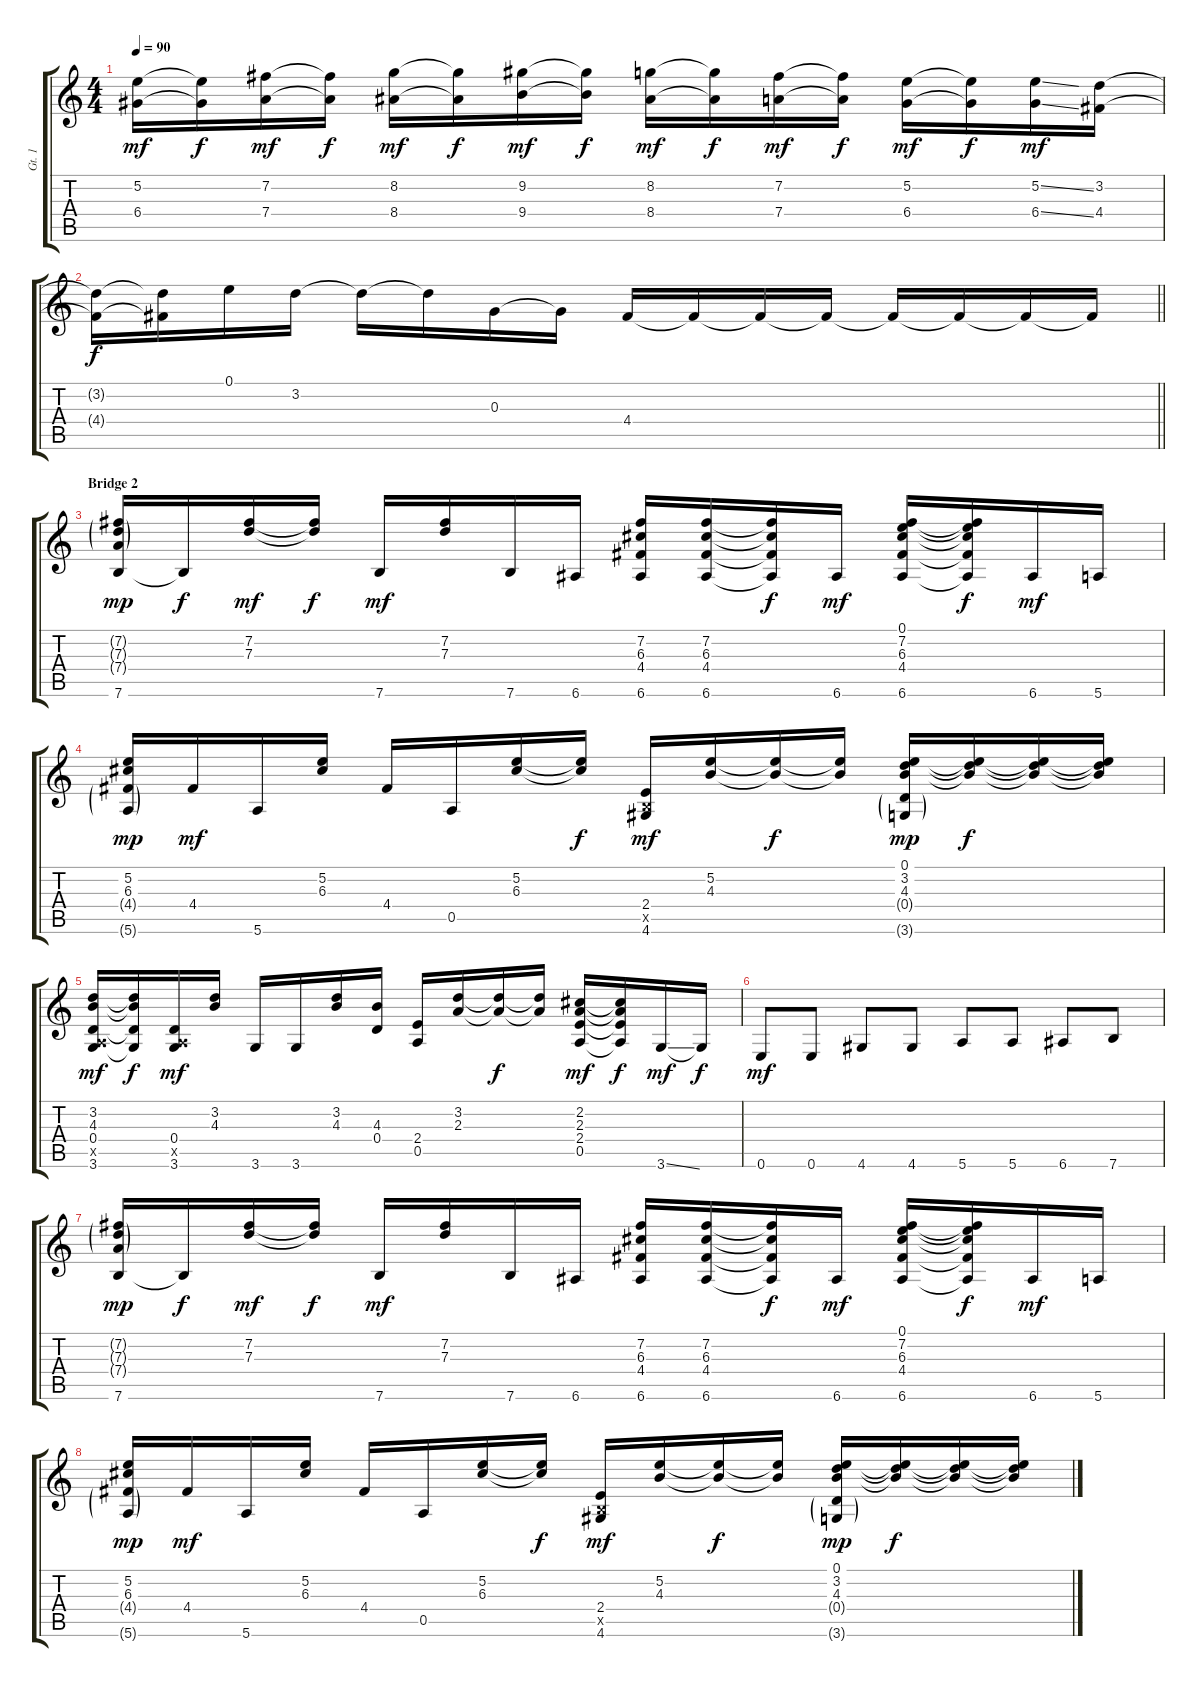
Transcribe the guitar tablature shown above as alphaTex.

\track ("Gt. 1" "Gt. 1") {instrument distortionguitar}
\staff {score tabs}
\tuning (E4 B3 G3 D3 A2 E2) {hide}
\ts (4 4)
\tempo 90
\clef g2
\ks c
(5.2 6.4).16{dy mf} (5.2{t} 6.4{t}).16{dy f} (7.2 7.4).16{dy mf} (7.2{t} 7.4{t}).16{dy f} (8.2 8.4).16{dy mf} (8.2{t} 8.4{t}).16{dy f} (9.2 9.4).16{dy mf} (9.2{t} 9.4{t}).16{dy f} (8.2 8.4).16{dy mf} (8.2{t} 8.4{t}).16{dy f} (7.2 7.4).16{dy mf} (7.2{t} 7.4{t}).16{dy f} (5.2 6.4).16{dy mf} (5.2{t} 6.4{t}).16{dy f} (5.2{ss} 6.4{ss}).16{dy mf} (3.2 4.4).16 |
\barLineRight lightlight
(3.2{t} 4.4{t}).16{dy f} (3.2{t} 4.4{t}).16 0.1.16 3.2.16 3.2{t}.16 3.2{t}.16 0.3.16 0.3{t}.16 4.4.16 4.4{t}.16 4.4{t}.16 4.4{t}.16 4.4{t}.16 4.4{t}.16 4.4{t}.16 4.4{t}.16 |
\section ("" "Bridge 2")
(7.2{g} 7.3{g} 7.4{g} 7.6).16{dy mp} 7.6{t}.16{dy f} (7.2 7.3).16{dy mf} (7.2{t} 7.3{t}).16{dy f} 7.6.16{dy mf} (7.2 7.3).16 7.6.16 6.6.16 (7.2 6.3 4.4 6.6).16 (7.2 6.3 4.4 6.6).16 (7.2{t} 6.3{t} 4.4{t} 6.6{t}).16{dy f} 6.6.16{dy mf} (0.1 7.2 6.3 4.4 6.6).16 (0.1{t} 7.2{t} 6.3{t} 4.4{t} 6.6{t}).16{dy f} 6.6.16{dy mf} 5.6.16 |
(5.2 6.3 4.4{g} 5.6{g}).16{dy mp} 4.4.16{dy mf} 5.6.16 (5.2 6.3).16 4.4.16 0.5.16 (5.2 6.3).16 (5.2{t} 6.3{t}).16{dy f} (2.4 2.5{x} 4.6).16{dy mf} (5.2 4.3).16 (5.2{t} 4.3{t}).16{dy f} (5.2{t} 4.3{t}).16 (0.1 3.2 4.3 0.4{g} 3.6{g}).16{dy mp} (0.1{t} 3.2{t} 4.3{t}).16{dy f} (0.1{t} 3.2{t} 4.3{t}).16 (0.1{t} 3.2{t} 4.3{t}).16 |
(3.2 4.3 0.4 0.5{x} 3.6).16{dy mf} (3.2{t} 4.3{t} 0.4{t} 3.6{t}).16{dy f} (0.4 0.5{x} 3.6).16{dy mf} (3.2 4.3).16 3.6.16 3.6.16 (3.2 4.3).16 (4.3 0.4).16 (2.4 0.5).16 (3.2 2.3).16 (3.2{t} 2.3{t}).16{dy f} (3.2{t} 2.3{t}).16 (2.2 2.3 2.4 0.5).16{dy mf} (2.2{t} 2.3{t} 2.4{t} 0.5{t}).16{dy f} 3.6{ss}.16{dy mf} 3.6{t}.16{dy f} |
0.6.8{dy mf} 0.6.8 4.6.8 4.6.8 5.6.8 5.6.8 6.6.8 7.6.8 |
(7.2{g} 7.3{g} 7.4{g} 7.6).16{dy mp} 7.6{t}.16{dy f} (7.2 7.3).16{dy mf} (7.2{t} 7.3{t}).16{dy f} 7.6.16{dy mf} (7.2 7.3).16 7.6.16 6.6.16 (7.2 6.3 4.4 6.6).16 (7.2 6.3 4.4 6.6).16 (7.2{t} 6.3{t} 4.4{t} 6.6{t}).16{dy f} 6.6.16{dy mf} (0.1 7.2 6.3 4.4 6.6).16 (0.1{t} 7.2{t} 6.3{t} 4.4{t} 6.6{t}).16{dy f} 6.6.16{dy mf} 5.6.16 |
(5.2 6.3 4.4{g} 5.6{g}).16{dy mp} 4.4.16{dy mf} 5.6.16 (5.2 6.3).16 4.4.16 0.5.16 (5.2 6.3).16 (5.2{t} 6.3{t}).16{dy f} (2.4 2.5{x} 4.6).16{dy mf} (5.2 4.3).16 (5.2{t} 4.3{t}).16{dy f} (5.2{t} 4.3{t}).16 (0.1 3.2 4.3 0.4{g} 3.6{g}).16{dy mp} (0.1{t} 3.2{t} 4.3{t}).16{dy f} (0.1{t} 3.2{t} 4.3{t}).16 (0.1{t} 3.2{t} 4.3{t}).16
